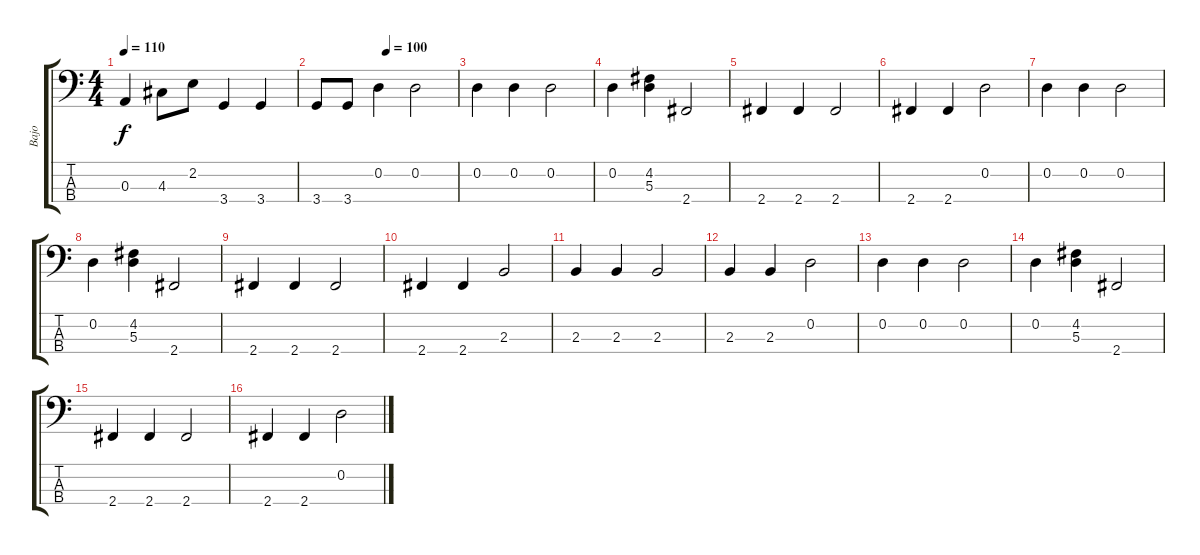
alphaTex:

\track ("Bajo" "Bajo") {instrument electricbasspick}
\staff {score tabs}
\tuning (G2 D2 A1 E1) {hide}
\ts (4 4)
\tempo 110
\clef f4
\ks c
0.3.4{dy f} 4.3.8 2.2.8 3.4.4 3.4.4 |
\tempo (100 0.5)
3.4.8 3.4.8 0.2.4 0.2.2{balance 6 instrument electricbassfinger} |
0.2.4 0.2.4 0.2.2 |
0.2.4 (4.2 5.3).4 2.4.2 |
2.4.4 2.4.4 2.4.2 |
2.4.4 2.4.4 0.2.2 |
0.2.4 0.2.4 0.2.2 |
0.2.4 (4.2 5.3).4 2.4.2 |
2.4.4 2.4.4 2.4.2 |
2.4.4 2.4.4 2.3.2 |
2.3.4 2.3.4 2.3.2 |
2.3.4 2.3.4 0.2.2 |
0.2.4 0.2.4 0.2.2 |
0.2.4 (4.2 5.3).4 2.4.2 |
2.4.4 2.4.4 2.4.2 |
2.4.4 2.4.4 0.2.2
